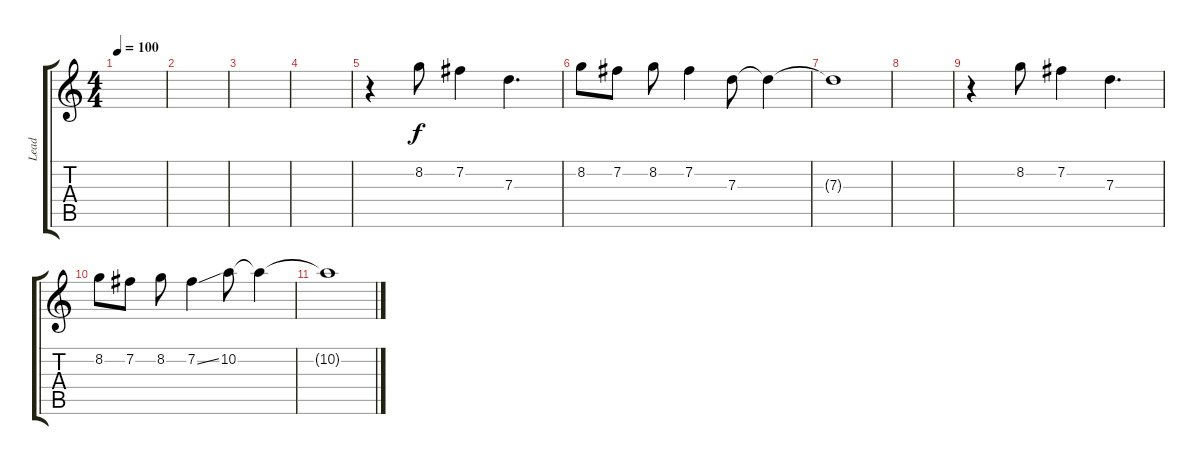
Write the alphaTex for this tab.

\track ("Lead" "Lead") {instrument overdrivenguitar}
\staff {score tabs}
\tuning (E4 B3 G3 D3 A2 E2) {hide}
\ts (4 4)
\tempo 100
\clef g2
\ks c
|
|
|
|
r.4 8.2.8 7.2.4 7.3.4{d} |
8.2.8 7.2.8 8.2.8 7.2.4 7.3.8 7.3{t}.4 |
7.3{t}.1 |
|
r.4 8.2.8 7.2.4 7.3.4{d} |
8.2.8 7.2.8 8.2.8 7.2{ss}.4 10.2.8 10.2{t}.4 |
10.2{t}.1
